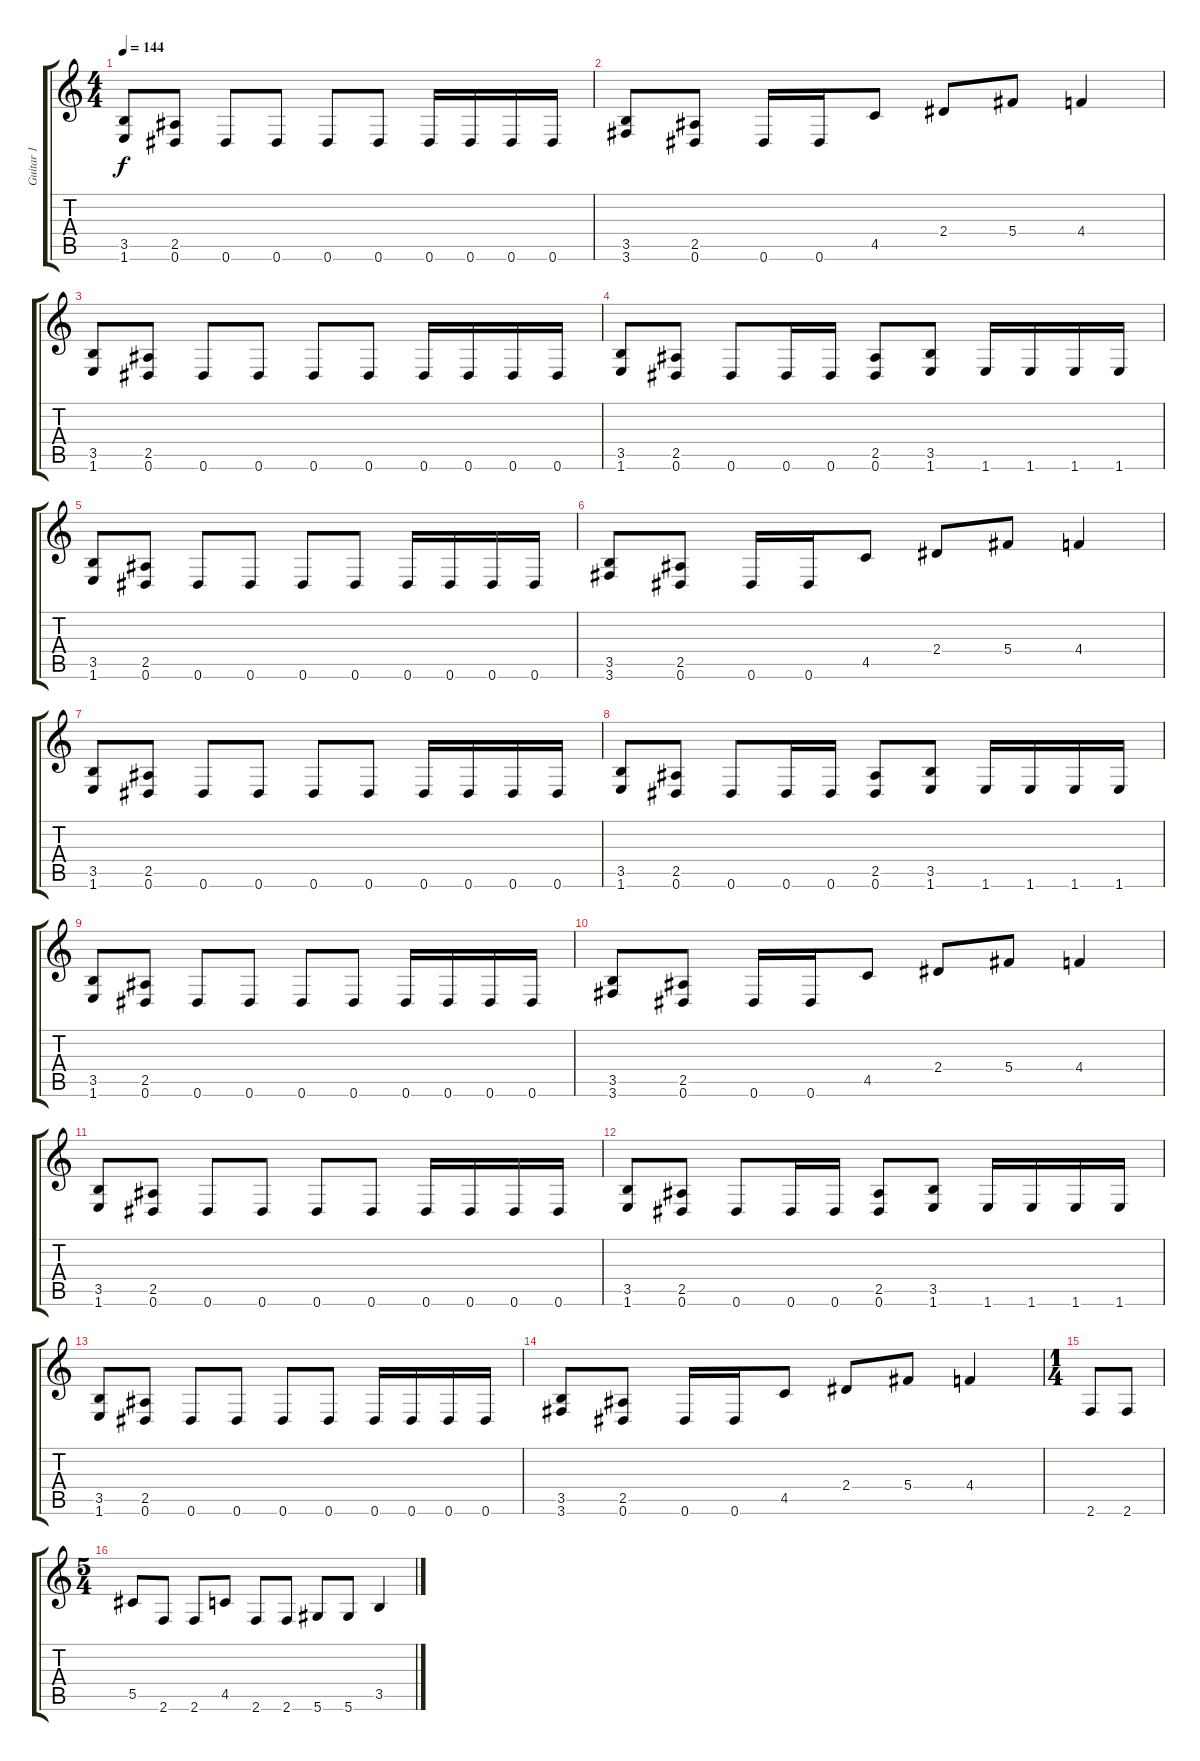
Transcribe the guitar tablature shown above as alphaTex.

\track ("Guitar 1" "Guitar 1") {instrument distortionguitar}
\staff {score tabs}
\tuning (Eb4 Bb3 Gb3 Db3 Ab2 Eb2) {hide}
\ts (4 4)
\tempo 144
\clef g2
\ks c
(3.5 1.6).8{dy f} (2.5 0.6).8 0.6.8 0.6.8 0.6.8 0.6.8 0.6.16 0.6.16 0.6.16 0.6.16 |
(3.5 3.6).8 (2.5 0.6).8 0.6.16 0.6.16 4.5.8 2.4.8 5.4.8 4.4.4 |
(3.5 1.6).8 (2.5 0.6).8 0.6.8 0.6.8 0.6.8 0.6.8 0.6.16 0.6.16 0.6.16 0.6.16 |
(3.5 1.6).8 (2.5 0.6).8 0.6.8 0.6.16 0.6.16 (2.5 0.6).8 (3.5 1.6).8 1.6.16 1.6.16 1.6.16 1.6.16 |
(3.5 1.6).8 (2.5 0.6).8 0.6.8 0.6.8 0.6.8 0.6.8 0.6.16 0.6.16 0.6.16 0.6.16 |
(3.5 3.6).8 (2.5 0.6).8 0.6.16 0.6.16 4.5.8 2.4.8 5.4.8 4.4.4 |
(3.5 1.6).8 (2.5 0.6).8 0.6.8 0.6.8 0.6.8 0.6.8 0.6.16 0.6.16 0.6.16 0.6.16 |
(3.5 1.6).8 (2.5 0.6).8 0.6.8 0.6.16 0.6.16 (2.5 0.6).8 (3.5 1.6).8 1.6.16 1.6.16 1.6.16 1.6.16 |
(3.5 1.6).8 (2.5 0.6).8 0.6.8 0.6.8 0.6.8 0.6.8 0.6.16 0.6.16 0.6.16 0.6.16 |
(3.5 3.6).8 (2.5 0.6).8 0.6.16 0.6.16 4.5.8 2.4.8 5.4.8 4.4.4 |
(3.5 1.6).8 (2.5 0.6).8 0.6.8 0.6.8 0.6.8 0.6.8 0.6.16 0.6.16 0.6.16 0.6.16 |
(3.5 1.6).8 (2.5 0.6).8 0.6.8 0.6.16 0.6.16 (2.5 0.6).8 (3.5 1.6).8 1.6.16 1.6.16 1.6.16 1.6.16 |
(3.5 1.6).8 (2.5 0.6).8 0.6.8 0.6.8 0.6.8 0.6.8 0.6.16 0.6.16 0.6.16 0.6.16 |
(3.5 3.6).8 (2.5 0.6).8 0.6.16 0.6.16 4.5.8 2.4.8 5.4.8 4.4.4 |
\ts (1 4)
2.6.8 2.6.8 |
\ts (5 4)
5.5.8 2.6.8 2.6.8 4.5.8 2.6.8 2.6.8 5.6.8 5.6.8 3.5.4
